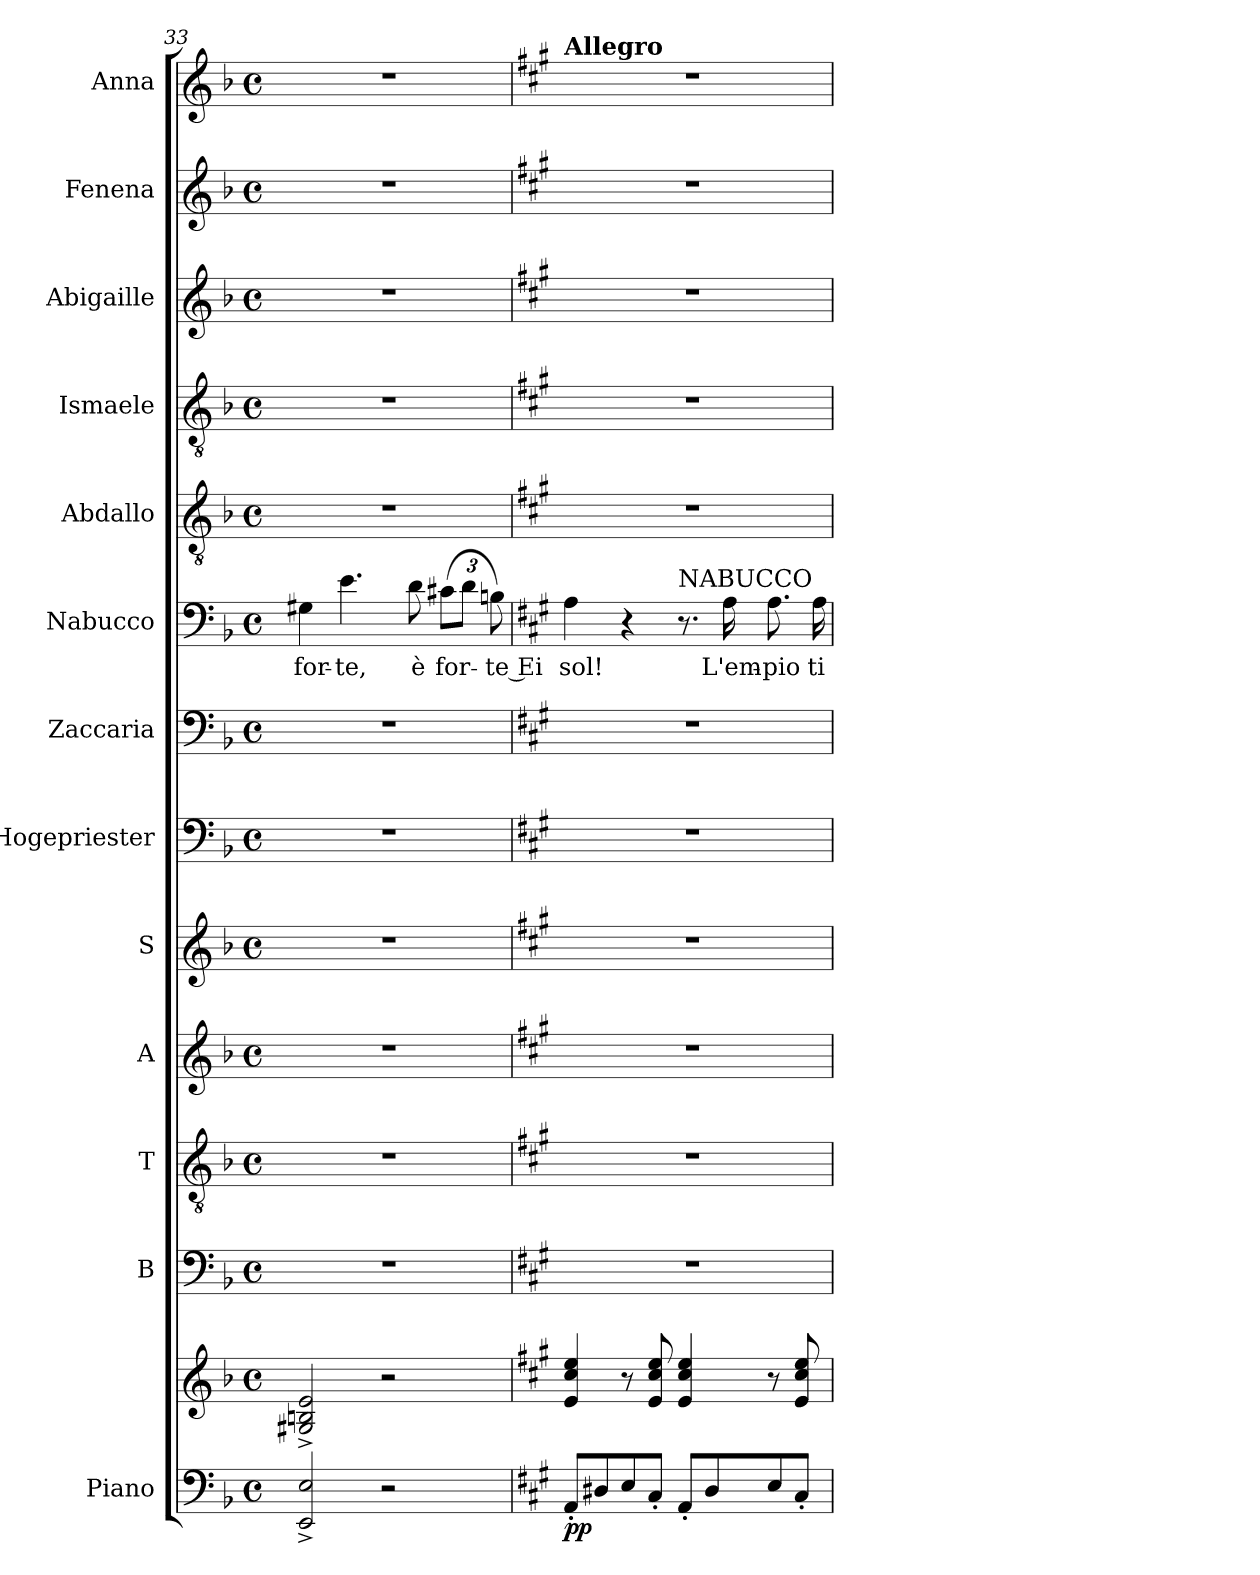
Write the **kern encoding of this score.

**kern	**kern	**dynam	**kern	**kern	**kern	**kern	**kern	**kern	**kern	**text	**kern	**kern	**kern	**kern	**kern
*part13	*part13	*part13	*part12	*part11	*part10	*part9	*part8	*part7	*part6	*part6	*part5	*part4	*part3	*part2	*part1
*staff14	*staff13	*staff13/14	*staff12	*staff11	*staff10	*staff9	*staff8	*staff7	*staff6	*staff6	*staff5	*staff4	*staff3	*staff2	*staff1
*I"Piano	*	*	*I"B	*I"T	*I"A	*I"S	*I"Hogepriester	*I"Zaccaria	*I"Nabucco	*	*I"Abdallo	*I"Ismaele	*I"Abigaille	*I"Fenena	*I"Anna
*I'Pno	*	*	*I'B	*I'T	*I'A	*I'S	*	*	*I'B	*	*	*	*	*	*
*clefF4	*clefG2	*	*clefF4	*clefGv2	*clefG2	*clefG2	*clefF4	*clefF4	*clefF4	*	*clefGv2	*clefGv2	*clefG2	*clefG2	*clefG2
*k[b-]	*k[b-]	*	*k[b-]	*k[b-]	*k[b-]	*k[b-]	*k[b-]	*k[b-]	*k[b-]	*	*k[b-]	*k[b-]	*k[b-]	*k[b-]	*k[b-]
*M4/4	*M4/4	*	*M4/4	*M4/4	*M4/4	*M4/4	*M4/4	*M4/4	*M4/4	*	*M4/4	*M4/4	*M4/4	*M4/4	*M4/4
*met(c)	*met(c)	*	*met(c)	*met(c)	*met(c)	*met(c)	*met(c)	*met(c)	*met(c)	*	*met(c)	*met(c)	*met(c)	*met(c)	*met(c)
=33	=33	=33	=33	=33	=33	=33	=33	=33	=33	=33	=33	=33	=33	=33	=33
!	!	!	!	!	!	!	!	!	!	!LO:LY:b	!	!	!	!	!
2EE/^ 2E/^	2G#X/^ 2Bn/^ 2e/^	.	1r	1r	1r	1r	1r	1r	4G#X\	for-	1r	1r	1r	1r	1r
!	!	!	!	!	!	!	!	!	!	!LO:LY:b	!	!	!	!	!
.	.	.	.	.	.	.	.	.	4.e\	-te,	.	.	.	.	.
2r	2r	.	.	.	.	.	.	.	.	.	.	.	.	.	.
!	!	!	!	!	!	!	!	!	!	!LO:LY:b	!	!	!	!	!
.	.	.	.	.	.	.	.	.	8d\	è	.	.	.	.	.
*	*	*	*	*	*	*	*	*	*Xbrackettup	*	*	*	*	*	*
!	!	!	!	!	!	!	!	!	!	!LO:LY:b	!	!	!	!	!
.	.	.	.	.	.	.	.	.	(12c#X\L	for-	.	.	.	.	.
.	.	.	.	.	.	.	.	.	12d\J	.	.	.	.	.	.
!	!	!	!	!	!	!	!	!	!	!LO:LY:b	!	!	!	!	!
.	.	.	.	.	.	.	.	.	12Bn\)	-te Ei	.	.	.	.	.
=34	=34	=34	=34	=34	=34	=34	=34	=34	=34	=34	=34	=34	=34	=34	=34
!!LO:REH:place=s1:a:B:fs=14:t=24
*k[f#c#g#]	*k[f#c#g#]	*	*k[f#c#g#]	*k[f#c#g#]	*k[f#c#g#]	*k[f#c#g#]	*k[f#c#g#]	*k[f#c#g#]	*k[f#c#g#]	*	*k[f#c#g#]	*k[f#c#g#]	*k[f#c#g#]	*k[f#c#g#]	*k[f#c#g#]
!	!	!	!	!	!	!	!	!	!	!	!	!	!	!	!LO:TX:a:B:t=Allegro
!	!	!LO:DY:b=2	!	!	!	!	!	!	!	!LO:LY:b	!	!	!	!	!
!	!	!LO:DY:n=1:b	!	!	!	!	!	!	!	!	!	!	!	!	!
8AA'/L	4e/ 4cc#/ 4ee/	p p	1r	1r	1r	1r	1r	1r	4A\	sol!	1r	1r	1r	1r	1r
8D#X/	.	.	.	.	.	.	.	.	.	.	.	.	.	.	.
8E/	8r	.	.	.	.	.	.	.	4r	.	.	.	.	.	.
8C#'/J	8e/ 8cc#/ 8ee/	.	.	.	.	.	.	.	.	.	.	.	.	.	.
!	!	!	!	!	!	!	!	!	!LO:TX:a:t=NABUCCO	!	!	!	!	!	!
8AA'/L	4e/ 4cc#/ 4ee/	.	.	.	.	.	.	.	8.r	.	.	.	.	.	.
8D#/	.	.	.	.	.	.	.	.	.	.	.	.	.	.	.
!	!	!	!	!	!	!	!	!	!	!LO:LY:b	!	!	!	!	!
.	.	.	.	.	.	.	.	.	16A\	L'em-	.	.	.	.	.
!	!	!	!	!	!	!	!	!	!	!LO:LY:b	!	!	!	!	!
8E/	8r	.	.	.	.	.	.	.	8.A\	-pio	.	.	.	.	.
8C#'/J	8e/ 8cc#/ 8ee/	.	.	.	.	.	.	.	.	.	.	.	.	.	.
!	!	!	!	!	!	!	!	!	!	!LO:LY:b	!	!	!	!	!
.	.	.	.	.	.	.	.	.	16A\	ti-	.	.	.	.	.
=	=	=	=	=	=	=	=	=	=	=	=	=	=	=	=
*-	*-	*-	*-	*-	*-	*-	*-	*-	*-	*-	*-	*-	*-	*-	*-
